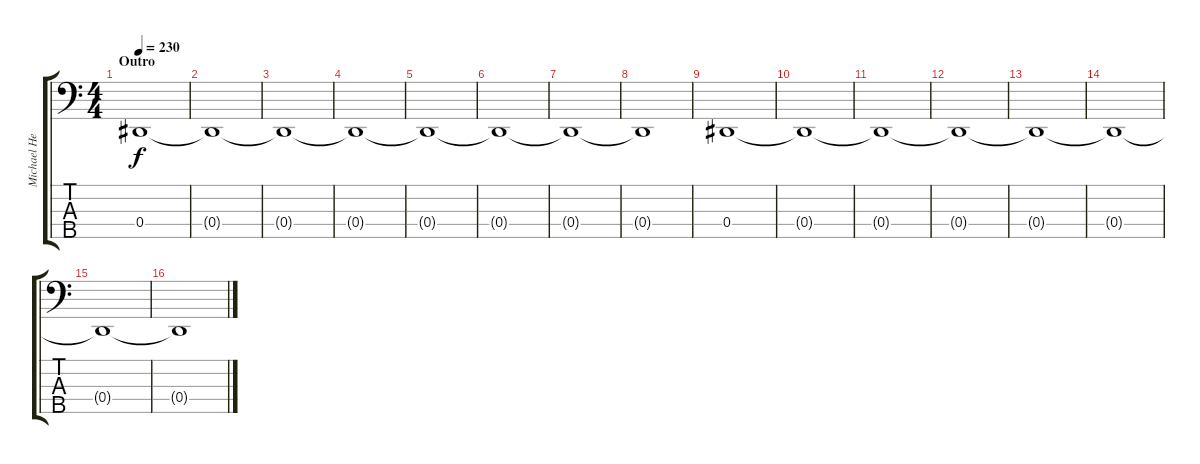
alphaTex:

\track ("Michael Hedlund" "Michael He") {instrument electricbassfinger}
\staff {score tabs}
\tuning (Gb2 Db2 Ab1 Eb1 Bb0) {hide}
\ts (4 4)
\section ("" "Outro")
\tempo 230
\clef f4
\ks c
0.4.1{dy f} |
0.4{t}.1 |
0.4{t}.1 |
0.4{t}.1 |
0.4{t}.1 |
0.4{t}.1 |
0.4{t}.1 |
0.4{t}.1 |
0.4.1 |
0.4{t}.1 |
0.4{t}.1 |
0.4{t}.1 |
0.4{t}.1 |
0.4{t}.1 |
0.4{t}.1 |
0.4{t}.1
